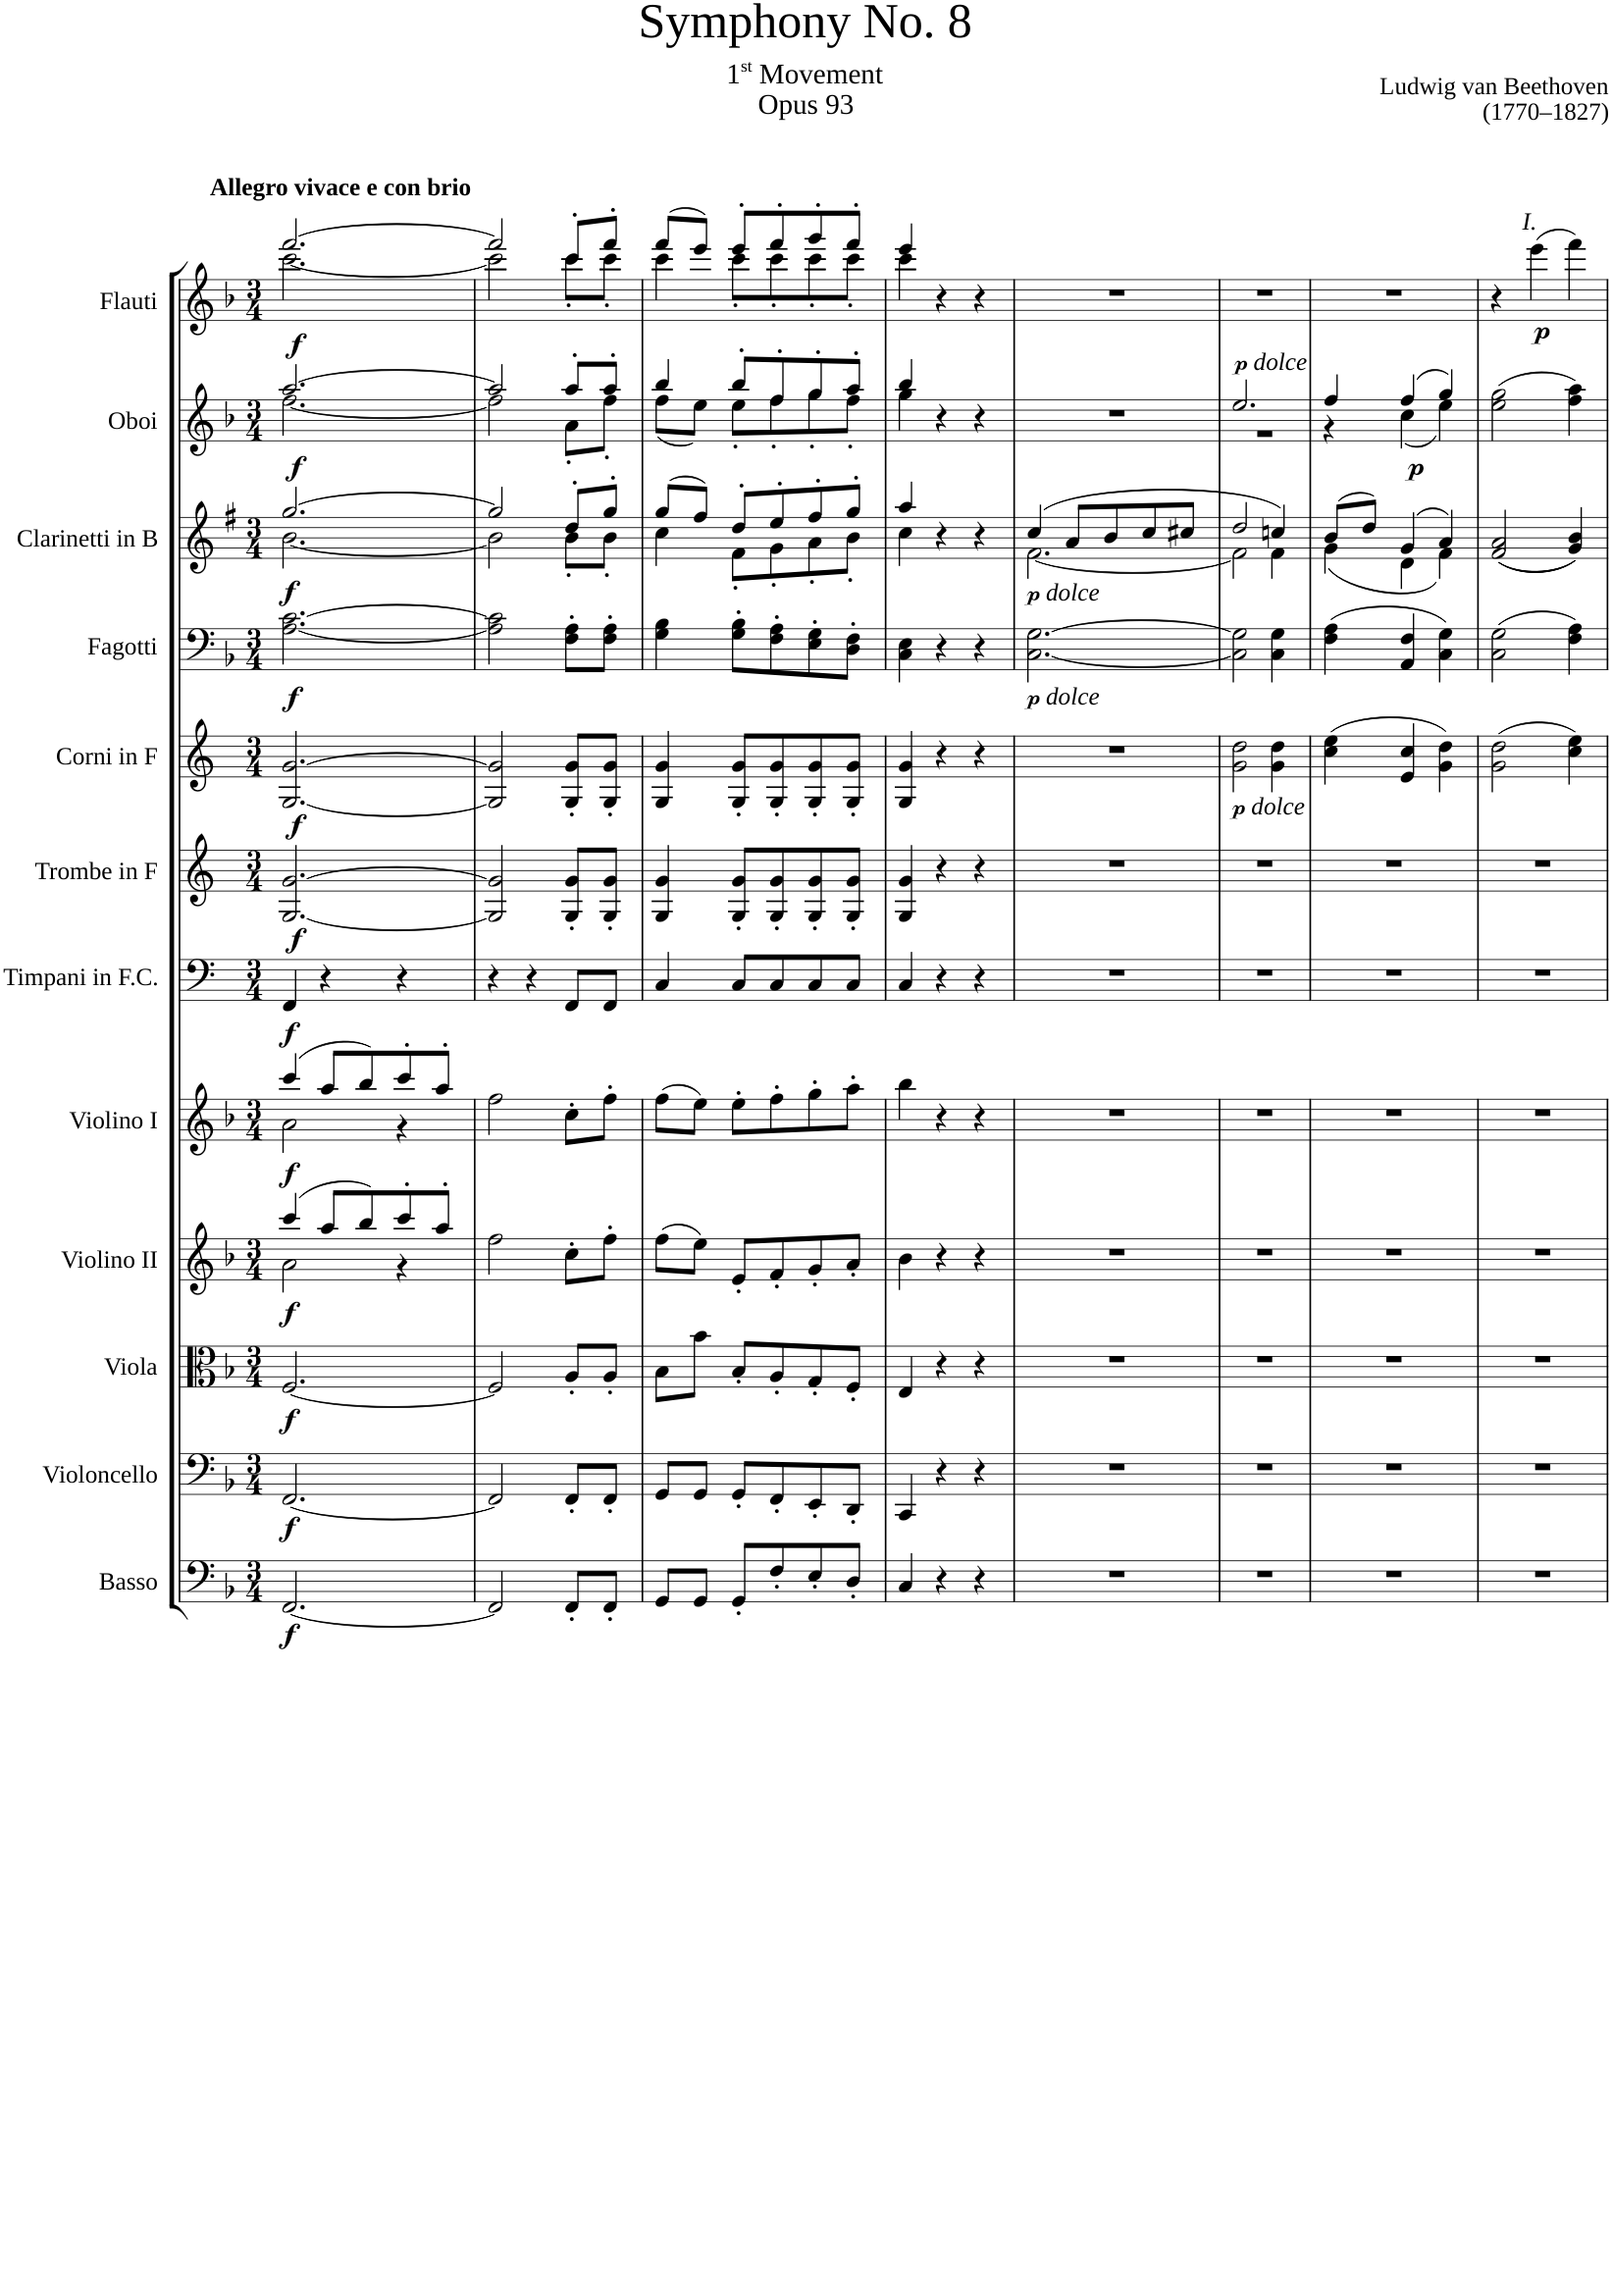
**kern	**dynam	**kern	**dynam	**kern	**dynam	**kern	**dynam	**kern	**dynam	**kern	**dynam	**kern	**dynam	**kern	**dynam	**kern	**dynam	**kern	**dynam	**kern	**dynam	**kern	**dynam
*part12	*part12	*part11	*part11	*part10	*part10	*part9	*part9	*part8	*part8	*part7	*part7	*part6	*part6	*part5	*part5	*part4	*part4	*part3	*part3	*part2	*part2	*part1	*part1
*staff12	*staff12	*staff11	*staff11	*staff10	*staff10	*staff9	*staff9	*staff8	*staff8	*staff7	*staff7	*staff6	*staff6	*staff5	*staff5	*staff4	*staff4	*staff3	*staff3	*staff2	*staff2	*staff1	*staff1
*I"Basso	*	*I"Violoncello	*	*I"Viola	*	*I"Violino II	*	*I"Violino I	*	*I"Timpani in F.C.	*	*I"Trombe in F	*	*I"Corni in F	*	*I"Fagotti	*	*I"Clarinetti in B	*	*I"Oboi	*	*I"Flauti	*
*	*	*	*	*	*	*	*	*	*	*I'Timp.	*	*I'Tr.	*	*I'Cor.	*	*I'Fag.	*	*I'Cl.	*	*I'Ob.	*	*I'Fl.	*
*clefF4	*	*clefF4	*	*clefC3	*	*clefG2	*	*clefG2	*	*clefF4	*	*clefG2	*	*clefG2	*	*clefF4	*	*clefG2	*	*clefG2	*	*clefG2	*
*Trd7c12	*	*	*	*	*	*	*	*	*	*	*	*Trd-3c-5	*	*Trd4c7	*	*	*	*Trd1c2	*	*	*	*	*
*k[b-]	*	*k[b-]	*	*k[b-]	*	*k[b-]	*	*k[b-]	*	*k[]	*	*k[]	*	*k[]	*	*k[b-]	*	*k[f#]	*	*k[b-]	*	*k[b-]	*
*M3/4	*	*M3/4	*	*M3/4	*	*M3/4	*	*M3/4	*	*M3/4	*	*M3/4	*	*M3/4	*	*M3/4	*	*M3/4	*	*M3/4	*	*M3/4	*
=1	=1	=1	=1	=1	=1	=1	=1	=1	=1	=1	=1	=1	=1	=1	=1	=1	=1	=1	=1	=1	=1	=1	=1
*	*	*	*	*	*	*^	*	*^	*	*	*	*	*	*	*	*	*	*^	*	*^	*	*^	*
!	!	!	!	!	!	!	!	!	!	!	!	!	!	!	!	!	!	!	!	!	!	!	!	!	!	!LO:TX:a:B:t=Allegro vivace e con brio	!	!
!	!LO:DY:b	!	!LO:DY:b	!	!LO:DY:b	!	!	!LO:DY:b	!	!	!LO:DY:b	!	!LO:DY:b	!	!LO:DY:b	!	!LO:DY:b	!	!LO:DY:b	!	!	!LO:DY:b	!	!	!LO:DY:b	!	!	!LO:DY:b
[2.FF/	f	[2.FF/	f	[2.F/	f	(4ccc/	2a\	f	(4ccc/	2a\	f	4FF/	f	[2.G/ [2.g/	f	[2.G/ [2.g/	f	[2.A\ [2.c\	f	[2.gg/	[2.b\	f	[2.aa/	[2.ff\	f	[2.fff/	[2.ccc\	f
.	.	.	.	.	.	8aa/L	.	.	8aa/L	.	.	4r	.	.	.	.	.	.	.	.	.	.	.	.	.	.	.	.
.	.	.	.	.	.	8bb-/)	.	.	8bb-/)	.	.	.	.	.	.	.	.	.	.	.	.	.	.	.	.	.	.	.
.	.	.	.	.	.	8ccc'/	4r	.	8ccc'/	4r	.	4r	.	.	.	.	.	.	.	.	.	.	.	.	.	.	.	.
.	.	.	.	.	.	8aa'/J	.	.	8aa'/J	.	.	.	.	.	.	.	.	.	.	.	.	.	.	.	.	.	.	.
*	*	*	*	*	*	*v	*v	*	*	*	*	*	*	*	*	*	*	*	*	*	*	*	*	*	*	*	*	*
*	*	*	*	*	*	*	*	*v	*v	*	*	*	*	*	*	*	*	*	*	*	*	*	*	*	*	*	*
=2	=2	=2	=2	=2	=2	=2	=2	=2	=2	=2	=2	=2	=2	=2	=2	=2	=2	=2	=2	=2	=2	=2	=2	=2	=2	=2
2FF/]	.	2FF/]	.	2F/]	.	2ff\	.	2ff\	.	4r	.	2G/] 2g/]	.	2G/] 2g/]	.	2A\] 2c\]	.	2gg/]	2b\]	.	2aa/]	2ff\]	.	2fff/]	2ccc\]	.
.	.	.	.	.	.	.	.	.	.	4r	.	.	.	.	.	.	.	.	.	.	.	.	.	.	.	.
8FF'/L	.	8FF'/L	.	8A'/L	.	8cc'\L	.	8cc'\L	.	8FF/L	.	8G/' 8g/'L	.	8G/' 8g/'L	.	8F\' 8A\'L	.	8dd'/L	8b'\L	.	8aa'/L	8a'\L	.	8ccc'/L	8ccc'\L	.
8FF'/J	.	8FF'/J	.	8A'/J	.	8ff'\J	.	8ff'\J	.	8FF/J	.	8G/' 8g/'J	.	8G/' 8g/'J	.	8F\' 8A\'J	.	8gg'/J	8b'\J	.	8aa'/J	8ff'\J	.	8fff'/J	8ccc'\J	.
=3	=3	=3	=3	=3	=3	=3	=3	=3	=3	=3	=3	=3	=3	=3	=3	=3	=3	=3	=3	=3	=3	=3	=3	=3	=3	=3
8GG/L	.	8GG/L	.	8B-\L	.	(8ff\L	.	(8ff\L	.	4C/	.	4G/ 4g/	.	4G/ 4g/	.	4G\ 4B-\	.	(8gg/L	4cc\	.	4bb-/	(8ff\L	.	(8fff/L	4ccc\	.
8GG/J	.	8GG/J	.	8b-\J	.	8ee\J)	.	8ee\J)	.	.	.	.	.	.	.	.	.	8ff#/J)	.	.	.	8ee\J)	.	8eee/J)	.	.
8GG'/L	.	8GG'/L	.	8B-'/L	.	8e'/L	.	8ee'\L	.	8C/L	.	8G/' 8g/'L	.	8G/' 8g/'L	.	8G\' 8B-\'L	.	8dd'/L	8f#'\L	.	8bb-'/L	8ee'\L	.	8eee'/L	8ccc'\L	.
8F'/	.	8FF'/	.	8A'/	.	8f'/	.	8ff'\	.	8C/	.	8G/' 8g/'	.	8G/' 8g/'	.	8F\' 8A\'	.	8ee'/	8g'\	.	8ff'/	8ff'\	.	8fff'/	8ccc'\	.
8E'/	.	8EE'/	.	8G'/	.	8g'/	.	8gg'\	.	8C/	.	8G/' 8g/'	.	8G/' 8g/'	.	8E\' 8G\'	.	8ff#'/	8a'\	.	8gg'/	8gg'\	.	8ggg'/	8ccc'\	.
8D'/J	.	8DD'/J	.	8F'/J	.	8a'/J	.	8aa'\J	.	8C/J	.	8G/' 8g/'J	.	8G/' 8g/'J	.	8D\' 8F\'J	.	8gg'/J	8b'\J	.	8aa'/J	8ff'\J	.	8fff'/J	8ccc'\J	.
=4	=4	=4	=4	=4	=4	=4	=4	=4	=4	=4	=4	=4	=4	=4	=4	=4	=4	=4	=4	=4	=4	=4	=4	=4	=4	=4
4C/	.	4CC/	.	4E/	.	4b-\	.	4bb-\	.	4C/	.	4G/ 4g/	.	4G/ 4g/	.	4C\ 4E\	.	4aa/	4cc\	.	4bb-/	4gg\	.	4eee/	4ccc\	.
4r	.	4r	.	4r	.	4r	.	4r	.	4r	.	4r	.	4r	.	4r	.	4r	2ryy	.	4r	2ryy	.	4r	2ryy	.
4r	.	4r	.	4r	.	4r	.	4r	.	4r	.	4r	.	4r	.	4r	.	4r	.	.	4r	.	.	4r	.	.
*	*	*	*	*	*	*	*	*	*	*	*	*	*	*	*	*	*	*	*	*	*v	*v	*	*	*	*
*	*	*	*	*	*	*	*	*	*	*	*	*	*	*	*	*	*	*	*	*	*	*	*v	*v	*
=5	=5	=5	=5	=5	=5	=5	=5	=5	=5	=5	=5	=5	=5	=5	=5	=5	=5	=5	=5	=5	=5	=5	=5	=5
!	!	!	!	!	!	!	!	!	!	!	!	!	!	!	!	!	!	!LO:TX:b:t=dolce	!	!	!	!	!	!
!	!	!	!	!	!	!	!	!	!	!	!	!	!	!	!	!LO:TX:b:t=dolce	!	!	!	!	!	!	!	!
2.r	.	2.r	.	2.r	.	2.r	.	2.r	.	2.r	.	2.r	.	2.r	.	[2.C\ [2.G\	.	(4cc/	[2.f#\	.	2.r	.	2.r	.
.	.	.	.	.	.	.	.	.	.	.	.	.	.	.	.	.	.	8a/L	.	.	.	.	.	.
.	.	.	.	.	.	.	.	.	.	.	.	.	.	.	.	.	.	8b/	.	.	.	.	.	.
.	.	.	.	.	.	.	.	.	.	.	.	.	.	.	.	.	.	8cc/	.	.	.	.	.	.
.	.	.	.	.	.	.	.	.	.	.	.	.	.	.	.	.	.	8cc#X/J	.	.	.	.	.	.
=6	=6	=6	=6	=6	=6	=6	=6	=6	=6	=6	=6	=6	=6	=6	=6	=6	=6	=6	=6	=6	=6	=6	=6	=6
*	*	*	*	*	*	*	*	*	*	*	*	*	*	*	*	*	*	*	*	*	*^	*	*	*
!	!	!	!	!	!	!	!	!	!	!	!	!	!	!	!	!	!	!	!	!	!LO:TX:a:t=dolce	!	!	!	!
!	!	!	!	!	!	!	!	!	!	!	!	!	!	!LO:TX:b:t=dolce	!	!	!	!	!	!	!	!	!	!	!
2.r	.	2.r	.	2.r	.	2.r	.	2.r	.	2.r	.	2.r	.	2g\ 2dd\	.	2C\] 2G\]	.	2dd/	2f#\]	.	2.ee/	2.r	.	2.r	.
.	.	.	.	.	.	.	.	.	.	.	.	.	.	4g\ 4dd\	.	4C\ 4G\	.	4ccn/)	4f#\	.	.	.	.	.	.
=7	=7	=7	=7	=7	=7	=7	=7	=7	=7	=7	=7	=7	=7	=7	=7	=7	=7	=7	=7	=7	=7	=7	=7	=7	=7
2.r	.	2.r	.	2.r	.	2.r	.	2.r	.	2.r	.	2.r	.	(4cc\ 4ee\	.	(4F\ 4A\	.	(8b/L	(4g\	.	4ff/	4r	.	2.r	.
.	.	.	.	.	.	.	.	.	.	.	.	.	.	.	.	.	.	8dd/J)	.	.	.	.	.	.	.
!	!	!	!	!	!	!	!	!	!	!	!	!	!	!	!	!	!	!	!	!	!	!	!LO:DY:b	!	!
.	.	.	.	.	.	.	.	.	.	.	.	.	.	4e/ 4cc/	.	4AA/ 4F/	.	(4g/	4d\	.	(4ff/	(4cc\	p	.	.
.	.	.	.	.	.	.	.	.	.	.	.	.	.	4g\ 4dd\)	.	4C\ 4G\)	.	4a/)	4f#\)	.	4gg/)	4ee\)	.	.	.
*	*	*	*	*	*	*	*	*	*	*	*	*	*	*	*	*	*	*v	*v	*	*	*	*	*	*
*	*	*	*	*	*	*	*	*	*	*	*	*	*	*	*	*	*	*	*	*v	*v	*	*	*
=8	=8	=8	=8	=8	=8	=8	=8	=8	=8	=8	=8	=8	=8	=8	=8	=8	=8	=8	=8	=8	=8	=8	=8
2.r	.	2.r	.	2.r	.	2.r	.	2.r	.	2.r	.	2.r	.	(2g\ 2dd\	.	(2C\ 2G\	.	((2f#/ 2a/	.	(2ee\ 2gg\	.	4r	.
!	!	!	!	!	!	!	!	!	!	!	!	!	!	!	!	!	!	!	!	!	!	!LO:TX:a:i:t=I.	!
!	!	!	!	!	!	!	!	!	!	!	!	!	!	!	!	!	!	!	!	!	!	!	!LO:DY:b
.	.	.	.	.	.	.	.	.	.	.	.	.	.	.	.	.	.	.	.	.	.	(4eee\	p
.	.	.	.	.	.	.	.	.	.	.	.	.	.	4cc\ 4ee\)	.	4F\ 4A\)	.	4g/ 4b/))	.	4ff\ 4aa\)	.	4fff\)	.
=	=	=	=	=	=	=	=	=	=	=	=	=	=	=	=	=	=	=	=	=	=	=	=
*-	*-	*-	*-	*-	*-	*-	*-	*-	*-	*-	*-	*-	*-	*-	*-	*-	*-	*-	*-	*-	*-	*-	*-
